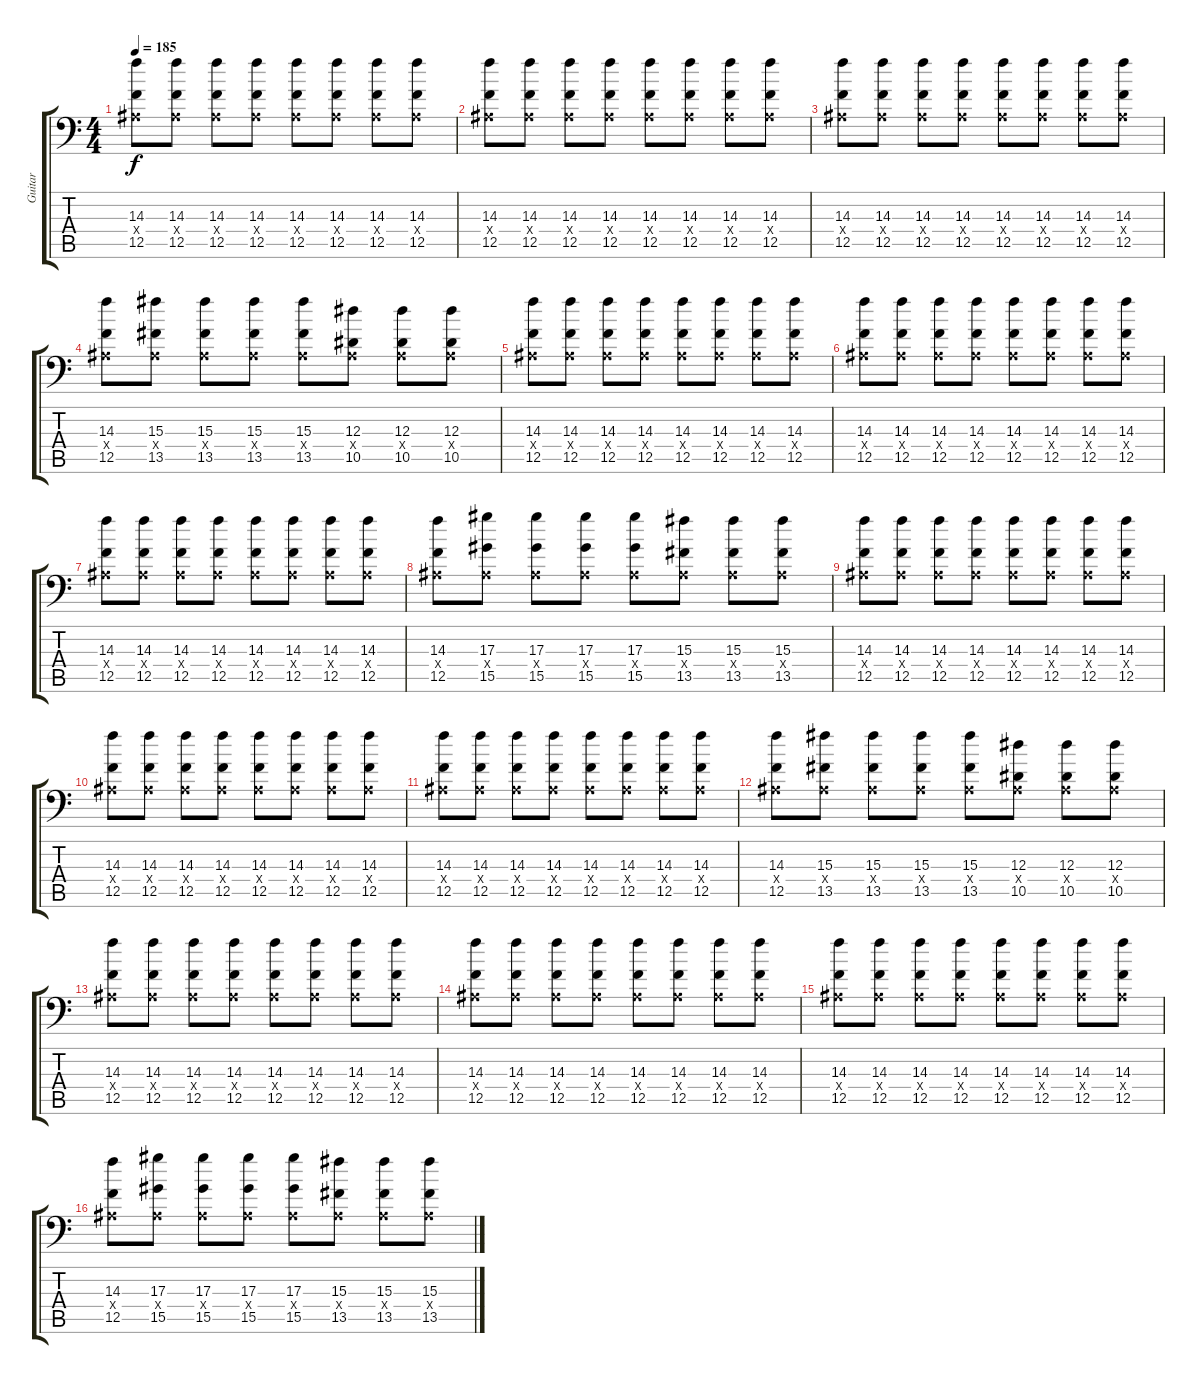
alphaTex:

\track ("Guitar" "Guitar") {instrument distortionguitar}
\staff {score tabs}
\tuning (C4 G3 Eb3 Bb2 F2 Bb1) {hide}
\ts (4 4)
\tempo 185
\clef f4
\ks c
(14.3 0.4{x} 12.5).8{dy f} (14.3 0.4{x} 12.5).8 (14.3 0.4{x} 12.5).8 (14.3 0.4{x} 12.5).8 (14.3 0.4{x} 12.5).8 (14.3 0.4{x} 12.5).8 (14.3 0.4{x} 12.5).8 (14.3 0.4{x} 12.5).8 |
(14.3 0.4{x} 12.5).8 (14.3 0.4{x} 12.5).8 (14.3 0.4{x} 12.5).8 (14.3 0.4{x} 12.5).8 (14.3 0.4{x} 12.5).8 (14.3 0.4{x} 12.5).8 (14.3 0.4{x} 12.5).8 (14.3 0.4{x} 12.5).8 |
(14.3 0.4{x} 12.5).8 (14.3 0.4{x} 12.5).8 (14.3 0.4{x} 12.5).8 (14.3 0.4{x} 12.5).8 (14.3 0.4{x} 12.5).8 (14.3 0.4{x} 12.5).8 (14.3 0.4{x} 12.5).8 (14.3 0.4{x} 12.5).8 |
(14.3 0.4{x} 12.5).8 (15.3 0.4{x} 13.5).8 (15.3 0.4{x} 13.5).8 (15.3 0.4{x} 13.5).8 (15.3 0.4{x} 13.5).8 (12.3 0.4{x} 10.5).8 (12.3 0.4{x} 10.5).8 (12.3 0.4{x} 10.5).8 |
(14.3 0.4{x} 12.5).8 (14.3 0.4{x} 12.5).8 (14.3 0.4{x} 12.5).8 (14.3 0.4{x} 12.5).8 (14.3 0.4{x} 12.5).8 (14.3 0.4{x} 12.5).8 (14.3 0.4{x} 12.5).8 (14.3 0.4{x} 12.5).8 |
(14.3 0.4{x} 12.5).8 (14.3 0.4{x} 12.5).8 (14.3 0.4{x} 12.5).8 (14.3 0.4{x} 12.5).8 (14.3 0.4{x} 12.5).8 (14.3 0.4{x} 12.5).8 (14.3 0.4{x} 12.5).8 (14.3 0.4{x} 12.5).8 |
(14.3 0.4{x} 12.5).8 (14.3 0.4{x} 12.5).8 (14.3 0.4{x} 12.5).8 (14.3 0.4{x} 12.5).8 (14.3 0.4{x} 12.5).8 (14.3 0.4{x} 12.5).8 (14.3 0.4{x} 12.5).8 (14.3 0.4{x} 12.5).8 |
(14.3 0.4{x} 12.5).8 (17.3 0.4{x} 15.5).8 (17.3 0.4{x} 15.5).8 (17.3 0.4{x} 15.5).8 (17.3 0.4{x} 15.5).8 (15.3 0.4{x} 13.5).8 (15.3 0.4{x} 13.5).8 (15.3 0.4{x} 13.5).8 |
(14.3 0.4{x} 12.5).8 (14.3 0.4{x} 12.5).8 (14.3 0.4{x} 12.5).8 (14.3 0.4{x} 12.5).8 (14.3 0.4{x} 12.5).8 (14.3 0.4{x} 12.5).8 (14.3 0.4{x} 12.5).8 (14.3 0.4{x} 12.5).8 |
(14.3 0.4{x} 12.5).8 (14.3 0.4{x} 12.5).8 (14.3 0.4{x} 12.5).8 (14.3 0.4{x} 12.5).8 (14.3 0.4{x} 12.5).8 (14.3 0.4{x} 12.5).8 (14.3 0.4{x} 12.5).8 (14.3 0.4{x} 12.5).8 |
(14.3 0.4{x} 12.5).8 (14.3 0.4{x} 12.5).8 (14.3 0.4{x} 12.5).8 (14.3 0.4{x} 12.5).8 (14.3 0.4{x} 12.5).8 (14.3 0.4{x} 12.5).8 (14.3 0.4{x} 12.5).8 (14.3 0.4{x} 12.5).8 |
(14.3 0.4{x} 12.5).8 (15.3 0.4{x} 13.5).8 (15.3 0.4{x} 13.5).8 (15.3 0.4{x} 13.5).8 (15.3 0.4{x} 13.5).8 (12.3 0.4{x} 10.5).8 (12.3 0.4{x} 10.5).8 (12.3 0.4{x} 10.5).8 |
(14.3 0.4{x} 12.5).8 (14.3 0.4{x} 12.5).8 (14.3 0.4{x} 12.5).8 (14.3 0.4{x} 12.5).8 (14.3 0.4{x} 12.5).8 (14.3 0.4{x} 12.5).8 (14.3 0.4{x} 12.5).8 (14.3 0.4{x} 12.5).8 |
(14.3 0.4{x} 12.5).8 (14.3 0.4{x} 12.5).8 (14.3 0.4{x} 12.5).8 (14.3 0.4{x} 12.5).8 (14.3 0.4{x} 12.5).8 (14.3 0.4{x} 12.5).8 (14.3 0.4{x} 12.5).8 (14.3 0.4{x} 12.5).8 |
(14.3 0.4{x} 12.5).8 (14.3 0.4{x} 12.5).8 (14.3 0.4{x} 12.5).8 (14.3 0.4{x} 12.5).8 (14.3 0.4{x} 12.5).8 (14.3 0.4{x} 12.5).8 (14.3 0.4{x} 12.5).8 (14.3 0.4{x} 12.5).8 |
(14.3 0.4{x} 12.5).8 (17.3 0.4{x} 15.5).8 (17.3 0.4{x} 15.5).8 (17.3 0.4{x} 15.5).8 (17.3 0.4{x} 15.5).8 (15.3 0.4{x} 13.5).8 (15.3 0.4{x} 13.5).8 (15.3 0.4{x} 13.5).8
